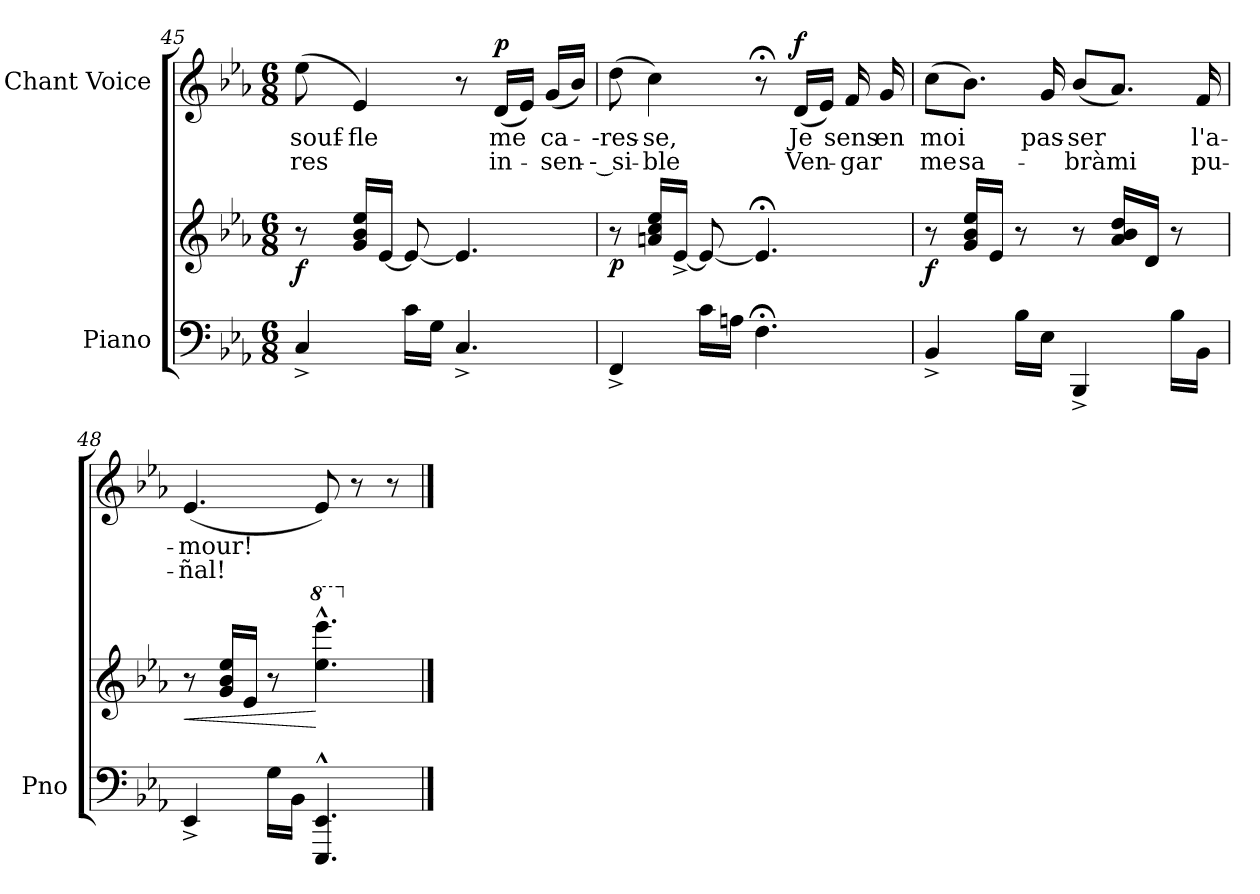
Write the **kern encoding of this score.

**kern	**kern	**dynam	**kern	**text	**text	**dynam
*part2	*part2	*part2	*part1	*part1	*part1	*part1
*staff3	*staff2	*staff2/3	*staff1	*staff1	*staff1	*staff1
*I"Piano	*	*	*I"Chant Voice	*	*	*
*I'Pno	*	*	*	*	*	*
*clefF4	*clefG2	*	*clefG2	*	*	*
*k[b-e-a-]	*k[b-e-a-]	*	*k[b-e-a-]	*	*	*
*M6/8	*M6/8	*	*M6/8	*	*	*
=45	=45	=45	=45	=45	=45	=45
!	!	!LO:DY:b	!	!LO:LY:b	!LO:LY:b	!
4C^/	8r	f	(8ee-\	souf-	-res	.
!	!	!	!	!LO:LY:b	!	!
.	16g/ 16b-/ 16ee-/LL	.	4e-/)	-fle	.	.
.	[16e-/JJ	.	.	.	.	.
16c\LL	8e-/_	.	.	.	.	.
16G\JJ	.	.	.	.	.	.
4.C^/	4.e-/]	.	8r	.	.	.
!	!	!	!	!LO:LY:b	!LO:LY:b	!LO:DY:a
.	.	.	(16d/LL	me	in-	p
.	.	.	16e-/JJ)	.	.	.
!	!	!	!	!LO:LY:b	!LO:LY:b	!
.	.	.	(16g/LL	-ca-	-sen-	.
.	.	.	16b-/JJ)	.	.	.
!!LO:LB:g=z
=46	=46	=46	=46	=46	=46	=46
!	!	!LO:DY:b	!	!LO:LY:b	!LO:LY:b	!
4FF^/	8r	p	(8dd\	--res-	-- si-	.
!	!	!	!	!LO:LY:b	!LO:LY:b	!
.	16an/ 16cc/ 16ee-/LL	.	4cc\)	-se,	-ble	.
.	[16e-^/JJ	.	.	.	.	.
16c\LL	8e-/_	.	.	.	.	.
16An\JJ	.	.	.	.	.	.
4.F;<\	4.e-;</]	.	8r;<	.	.	.
!	!	!	!	!LO:LY:b	!LO:LY:b	!LO:DY:a
.	.	.	(16d/LL	Je	Ven-	f
.	.	.	16e-/JJ)	.	.	.
!	!	!	!	!LO:LY:b	!LO:LY:b	!
.	.	.	16f/	sens	-gar	.
!	!	!	!	!LO:LY:b	!	!
.	.	.	16g/	en	.	.
=47	=47	=47	=47	=47	=47	=47
!	!	!LO:DY:b	!	!LO:LY:b	!LO:LY:b	!
4BB-^/	8r	f	(8cc\L	moi	me	.
!	!	!	!	!	!LO:LY:b	!
.	16g/ 16b-/ 16ee-/LL	.	8.b-\J)	.	sa-	.
.	16e-/JJ	.	.	.	.	.
16B-\LL	8r	.	.	.	.	.
!	!	!	!	!LO:LY:b	!	!
16E-\JJ	.	.	16g/	pas-	.	.
!	!	!	!	!LO:LY:b	!LO:LY:b	!
4BBB-^/	8r	.	(8b-/L	-ser	-brà	.
!	!	!	!	!	!LO:LY:b	!
.	16a-/ 16b-/ 16dd/LL	.	8.a-/J)	.	mi	.
.	16d/JJ	.	.	.	.	.
16B-\LL	8r	.	.	.	.	.
!	!	!	!	!LO:LY:b	!LO:LY:b	!
16BB-\JJ	.	.	16f/	l'a-	pu-	.
=48	=48	=48	=48	=48	=48	=48
!	!	!LO:HP:b	!	!LO:LY:b	!LO:LY:b	!
4EE-^/	8r	<	(4.e-/	-mour!	-ñal!	.
.	16g/ 16b-/ 16ee-/LL	.	.	.	.	.
.	16e-/JJ	.	.	.	.	.
16G\LL	8r	.	.	.	.	.
16BB-\JJ	.	.	.	.	.	.
*	*8va	*	*	*	*	*
4.EEE-/^^ 4.EE-/^^	4.eee-\^^ 4.eeee-\^^	[	8e-/)	.	.	.
.	.	.	8r	.	.	.
.	.	.	8r	.	.	.
*	*X8va	*	*	*	*	*
==	==	==	==	==	==	==
*-	*-	*-	*-	*-	*-	*-
